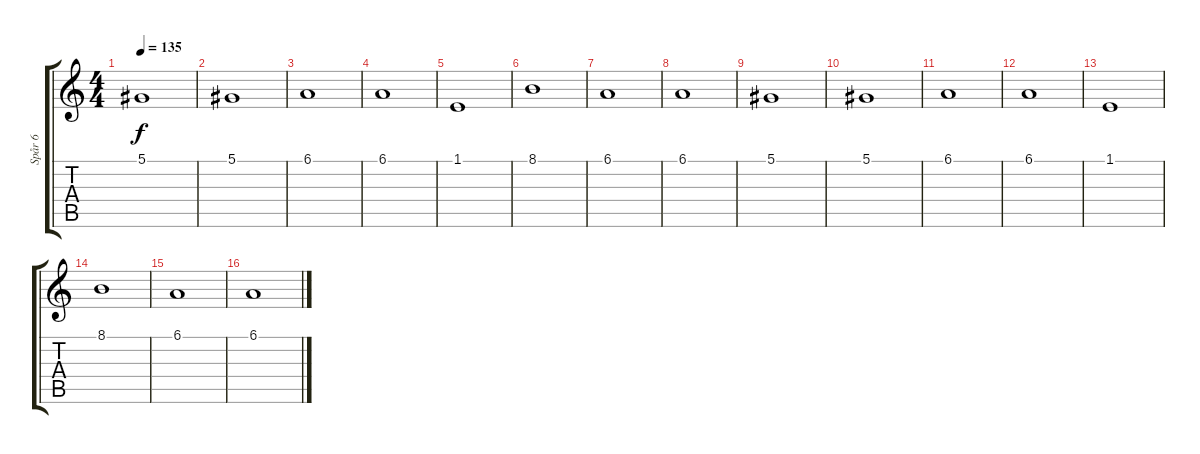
\track ("Spår 6" "Spår 6") {instrument synthstrings1}
\staff {score tabs}
\tuning (Eb4 Bb3 Gb3 Db3 Ab2 Db2) {hide}
\ts (4 4)
\tempo 135
\clef g2
\ks c
5.1.1{dy f} |
5.1.1 |
6.1.1 |
6.1.1 |
1.1.1 |
8.1.1 |
6.1.1 |
6.1.1 |
5.1.1 |
5.1.1 |
6.1.1 |
6.1.1 |
1.1.1 |
8.1.1 |
6.1.1 |
6.1.1
